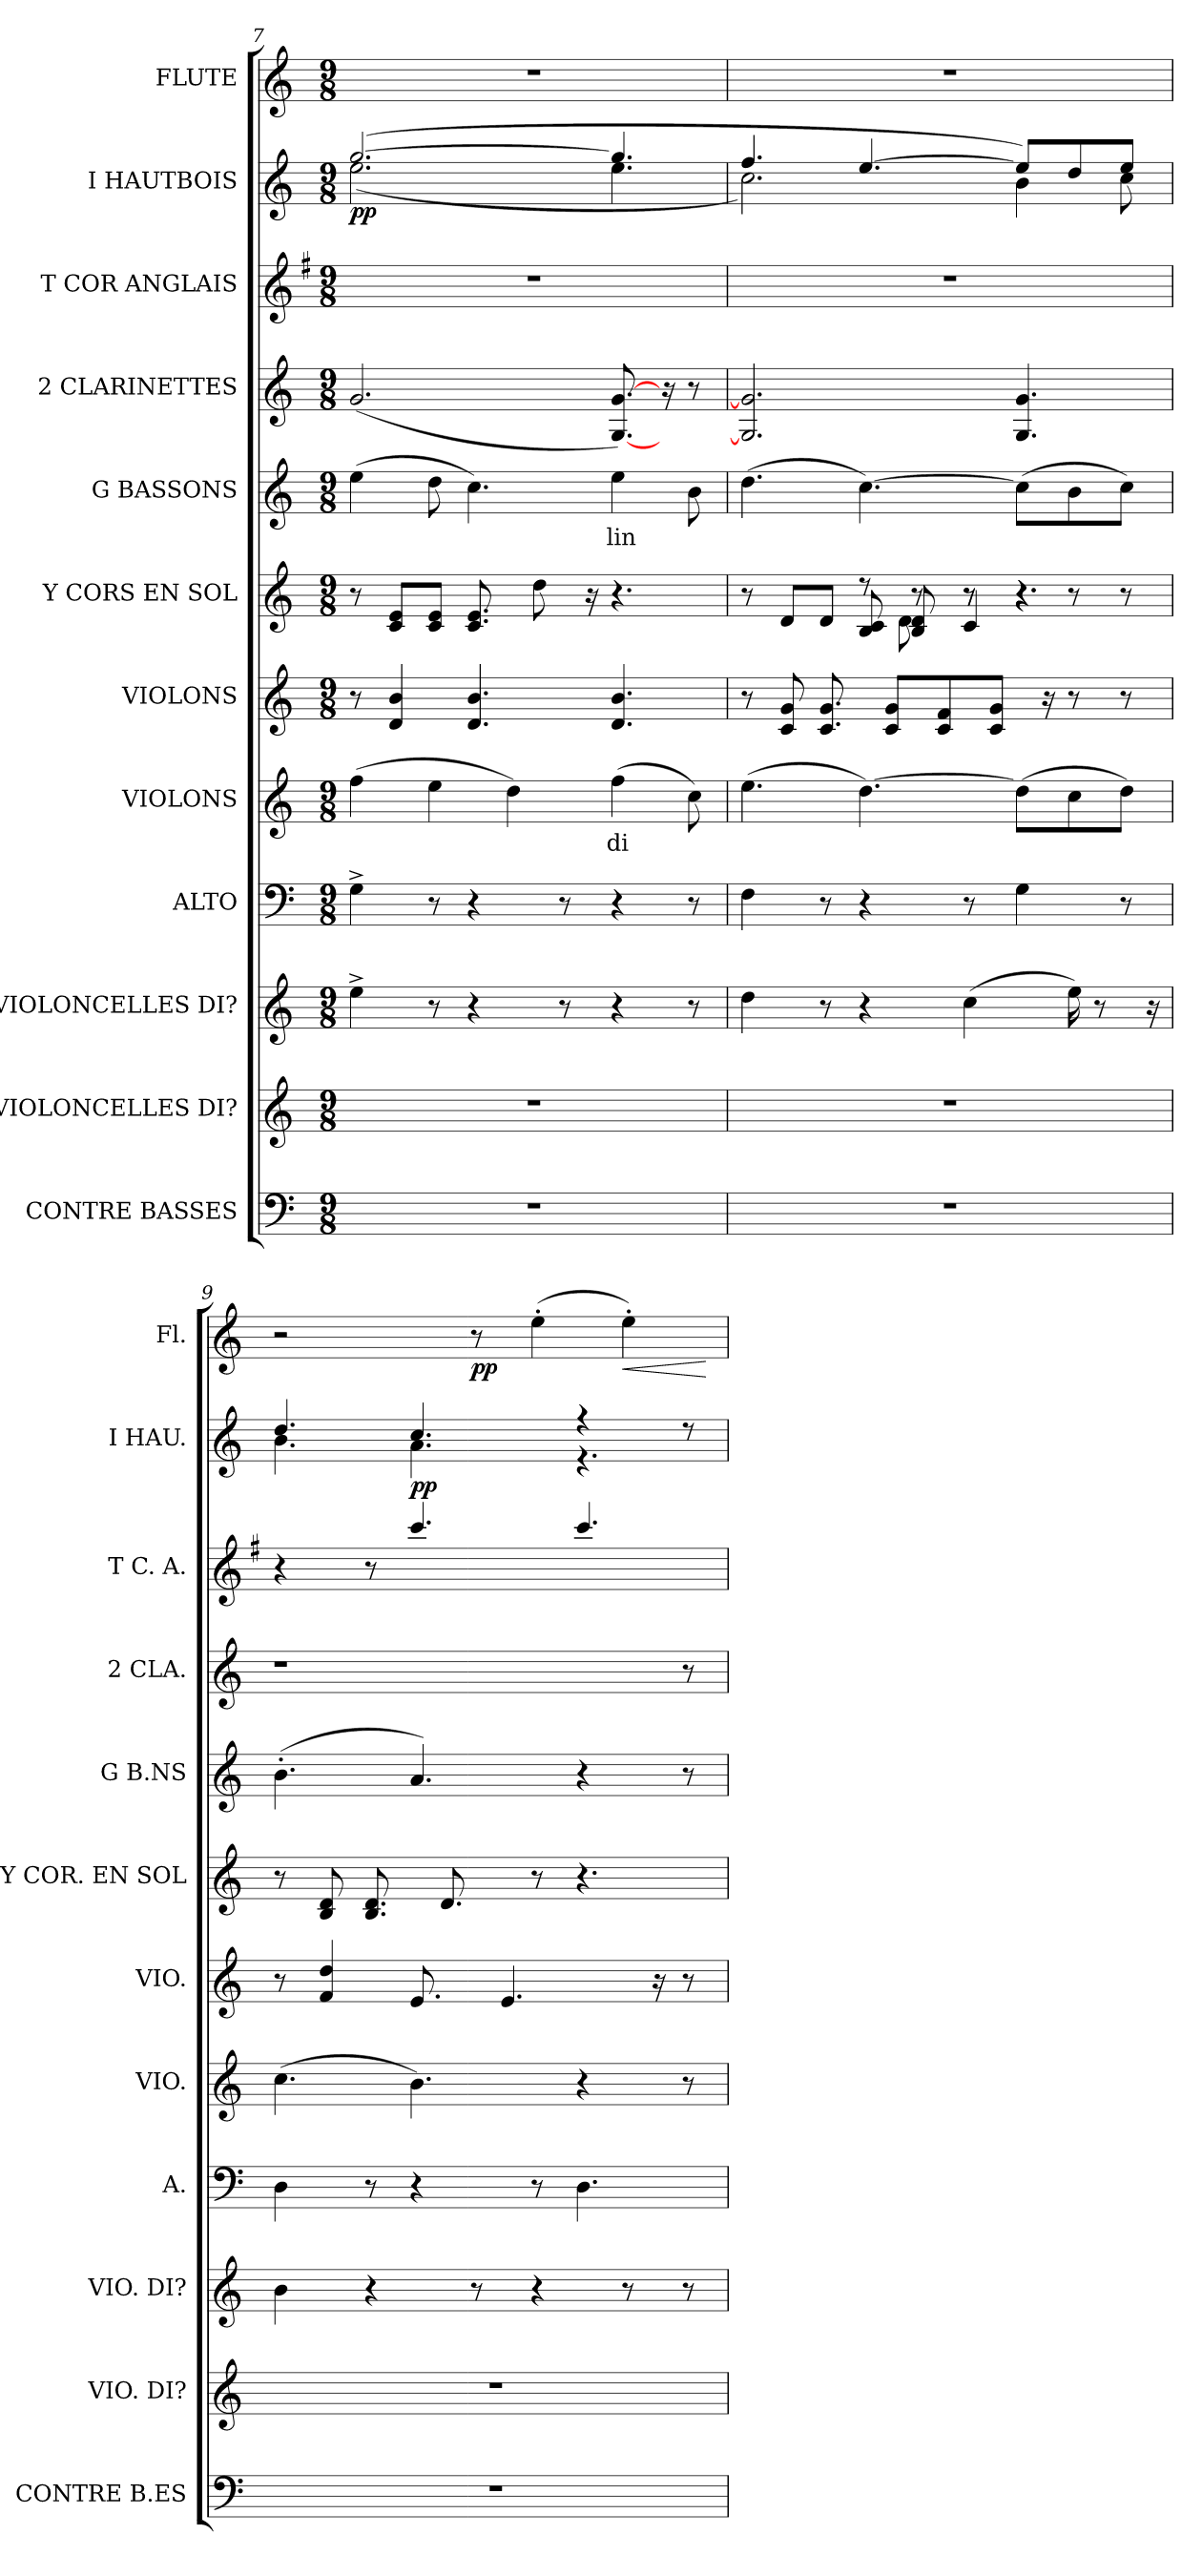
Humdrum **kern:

**kern	**kern	**kern	**kern	**kern	**text	**kern	**kern	**kern	**text	**kern	**kern	**kern	**dynam	**kern	**dynam
*part12	*part11	*part10	*part9	*part8	*part8	*part7	*part6	*part5	*part5	*part4	*part3	*part2	*part2	*part1	*part1
*staff12	*staff11	*staff10	*staff9	*staff8	*staff8	*staff7	*staff6	*staff5	*staff5	*staff4	*staff3	*staff2	*staff2	*staff1	*staff1
*I"CONTRE BASSES	*I"VIOLONCELLES DI?	*I"VIOLONCELLES DI?	*I"ALTO	*I"VIOLONS	*	*I"VIOLONS	*I"Y CORS EN SOL	*I"G BASSONS	*	*I"2 CLARINETTES	*I"T COR ANGLAIS	*I"I HAUTBOIS	*	*I"FLUTE	*
*I'CONTRE B.ES	*I'VIO. DI?	*I'VIO. DI?	*I'A.	*I'VIO.	*	*I'VIO.	*I'Y COR. EN SOL	*I'G B.NS	*	*I'2 CLA.	*I'T C. A.	*I'I HAU.	*	*I'Fl.	*
*clefF4	*clefG2	*clefG2	*clefF4	*clefG2	*	*clefG2	*clefG2	*clefG2	*	*clefG2	*clefG2	*clefG2	*	*clefG2	*
*	*	*	*	*	*	*	*	*	*	*	*ITrd4c7	*	*	*	*
*k[]	*k[]	*k[]	*k[]	*k[]	*	*k[]	*k[]	*k[]	*	*k[]	*k[]	*k[]	*	*k[]	*
*C:	*C:	*C:	*C:	*C:	*	*C:	*C:	*C:	*	*C:	*C:	*C:	*	*C:	*
*M9/8	*M9/8	*M9/8	*M9/8	*M9/8	*	*M9/8	*M9/8	*M9/8	*	*M9/8	*M9/8	*M9/8	*	*M9/8	*
=7	=7	=7	=7	=7	=7	=7	=7	=7	=7	=7	=7	=7	=7	=7	=7
!LO:N:vis=1	!LO:N:vis=1	!	!	!	!	!	!	!	!	!	!LO:N:vis=1	!	!	!LO:N:vis=1	!
*	*	*	*	*	*	*	*	*	*	*	*	*^	*	*	*
8%9r	8%9r	4ee^i\	4G^i\	(4ffi\	.	8r	8r	(4eei\	.	(2.gi/	8%9r	([>2.ggi/	(2.eei\	pp	8%9r	.
.	.	.	.	.	.	4di/ 4bi	8ci/ 8eiL	.	.	.	.	.	.	.	.	.
.	.	8r	8r	4eei\	.	.	8ci/ 8eiJ	8ddi\	.	.	.	.	.	.	.	.
.	.	4r	4r	.	.	4.di/ 4.bi	8.ci/ 8.ei	4.cci\)	.	.	.	.	.	.	.	.
.	.	.	.	4ddi\)	.	.	.	.	.	.	.	.	.	.	.	.
.	.	.	.	.	.	.	8ddi\	.	.	.	.	.	.	.	.	.
.	.	8r	8r	.	.	.	.	.	.	.	.	.	.	.	.	.
.	.	.	.	.	.	.	16r	.	.	.	.	.	.	.	.	.
!	!	!	!	!	!LO:LY:b:color=#000000	!	!	!	!	!	!	!	!	!	!	!
!	!	!	!	!	!	!	!	!	!LO:LY:b:color=#000000	!	!	!	!	!	!	!
.	.	4r	4r	(4ffi\	di	4.di/ 4.bi	4.r	4eei\	lin	[<8.Gi/ [>8.gi)	.	4.ggi/]	4.eei\	.	.	.
.	.	.	.	.	.	.	.	.	.	16r	.	.	.	.	.	.
.	.	8r	8r	8cci\)	.	.	.	8bi\	.	8r	.	.	.	.	.	.
=8	=8	=8	=8	=8	=8	=8	=8	=8	=8	=8	=8	=8	=8	=8	=8	=8
!LO:N:vis=1	!LO:N:vis=1	!	!	!	!	!	!	!	!	!	!LO:N:vis=1	!	!	!	!LO:N:vis=1	!
*	*	*	*	*	*	*	*^	*	*	*	*	*	*	*	*	*
*	*	*	*	*	*	*	*	*^	*	*	*	*	*	*	*	*	*
8%9r	8%9r	4ddi\	4Fi\	(4.eei\	.	8r	8r	4.ryy	4.ryy	(4.ddi\	.	2.Gi/] 2.gi]	8%9r	4.ffi/	2.cci\)	.	8%9r	.
.	.	.	.	.	.	8ci/ 8gi	8di/L	.	.	.	.	.	.	.	.	.	.	.
.	.	8r	8r	.	.	8.ci/ 8.gi	8di/J	.	.	.	.	.	.	.	.	.	.	.
.	.	4r	4r	[>4.ddi\)	.	.	8r	8ryy	8Bi/ 8ci	[>4.cci\)	.	.	.	[>4.eei/	.	.	.	.
.	.	.	.	.	.	8ci/ 8giL	.	.	.	.	.	.	.	.	.	.	.	.
.	.	.	.	.	.	.	8Bi/ 8di	8di\	8r	.	.	.	.	.	.	.	.	.
.	.	.	.	.	.	8ci/ 8fi	.	.	.	.	.	.	.	.	.	.	.	.
.	.	(4cci\	8r	.	.	.	4ci/	8r	8r	.	.	.	.	.	.	.	.	.
.	.	.	.	.	.	8ci/ 8giJ	.	.	.	.	.	.	.	.	.	.	.	.
.	.	.	4Gi\	(8ddi\L]	.	.	.	4.r	4.r	(8cci\L]	.	4.Gi/ 4.gi	.	8eei/L])	4bi\	.	.	.
.	.	.	.	.	.	16r	.	.	.	.	.	.	.	.	.	.	.	.
.	.	16eei\)	.	8cci\	.	8r	8r	.	.	8bi\	.	.	.	8ddi/	.	.	.	.
.	.	8r	.	.	.	.	.	.	.	.	.	.	.	.	.	.	.	.
.	.	.	8r	8ddi\J)	.	8r	8r	.	.	8cci\J)	.	.	.	8eei/J	8cci\	.	.	.
.	.	16r	.	.	.	.	.	.	.	.	.	.	.	.	.	.	.	.
*	*	*	*	*	*	*	*v	*v	*v	*	*	*	*	*	*	*	*	*
=9	=9	=9	=9	=9	=9	=9	=9	=9	=9	=9	=9	=9	=9	=9	=9	=9
!LO:N:vis=1	!LO:N:vis=1	!	!	!	!	!	!	!	!	!	!	!	!	!	!	!
8%9r	8%9r	4bi\	4Di\	(4.cci\	.	8r	8r	(4.b'i\	.	1r	4r	4.ddi/	4.bi\	.	2r	.
.	.	.	.	.	.	4fi/ 4ddi	8Bi/ 8di	.	.	.	.	.	.	.	.	.
.	.	4r	8r	.	.	.	8.Bi/ 8.di	.	.	.	8r	.	.	.	.	.
.	.	.	4r	4.bi\)	.	8.ei/	.	4.ai/)	.	.	4.ffi/	4.cci/	4.ai\	pp	.	.
.	.	.	.	.	.	.	8.di/	.	.	.	.	.	.	.	.	.
.	.	8r	.	.	.	.	.	.	.	.	.	.	.	.	8r	pp
.	.	.	.	.	.	4.ei/	.	.	.	.	.	.	.	.	.	.
.	.	4r	8r	.	.	.	8r	.	.	.	.	.	.	.	(4ee'i\	.
!	!	!	!	!	!LO:LY:b:color=#000000	!	!	!	!	!	!	!	!	!	!	!
.	.	.	4.Di\	4r	Aro	.	4.r	4r	.	.	4.ffi/	4r	4.r	.	.	.
!	!	!	!	!	!	!	!	!	!	!	!	!	!	!	!	!LO:HP:b
.	.	8r	.	.	.	.	.	.	.	.	.	.	.	.	4ee'i\)	<
.	.	.	.	.	.	16r	.	.	.	.	.	.	.	.	.	.
.	.	8r	.	8r	.	8r	.	8r	.	8r	.	8r	.	.	.	.
*	*	*	*	*	*	*	*	*	*	*	*	*v	*v	*	*	*
.	.	.	.	.	.	.	.	.	.	.	.	.	.	.	[
=	=	=	=	=	=	=	=	=	=	=	=	=	=	=	=
*-	*-	*-	*-	*-	*-	*-	*-	*-	*-	*-	*-	*-	*-	*-	*-
